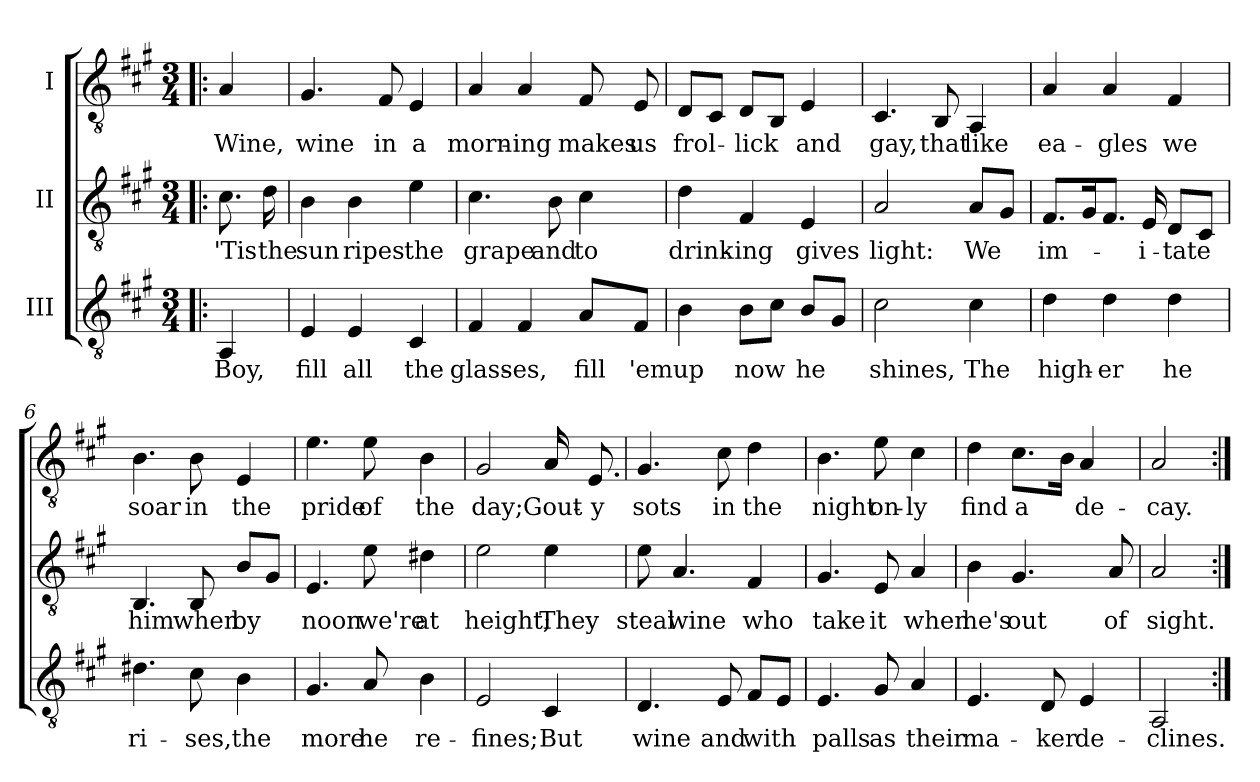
**kern	**text	**kern	**text	**kern	**text
*part3	*part3	*part2	*part2	*part1	*part1
*staff3	*staff3	*staff2	*staff2	*staff1	*staff1
*I"III	*	*I"II	*	*I"I	*
*clefGv2	*	*clefGv2	*	*clefGv2	*
*k[f#c#g#]	*	*k[f#c#g#]	*	*k[f#c#g#]	*
*M3/4	*	*M3/4	*	*M3/4	*
*MM80	*	*MM80	*	*MM80	*
=!|:	=!|:	=!|:	=!|:	=!|:	=!|:
!	!LO:LY:b	!	!LO:LY:b	!	!LO:LY:b
4AA/	Boy,	8.c#\	'Tis	4A/	Wine,
!	!	!	!LO:LY:b	!	!
.	.	16d\	the	.	.
=1	=1	=1	=1	=1	=1
!	!LO:LY:b	!	!LO:LY:b	!	!LO:LY:b
4E/	fill	4B\	sun	4.G#/	wine
!	!LO:LY:b	!	!LO:LY:b	!	!
4E/	all	4B\	ripes	.	.
!	!	!	!	!	!LO:LY:b
.	.	.	.	8F#/	in
!	!LO:LY:b	!	!LO:LY:b	!	!LO:LY:b
4C#/	the	4e\	the	4E/	a
=2	=2	=2	=2	=2	=2
!	!LO:LY:b	!	!LO:LY:b	!	!LO:LY:b
4F#/	glass-	4.c#\	grape	4A/	morn-
!	!LO:LY:b	!	!	!	!LO:LY:b
4F#/	-es,	.	.	4A/	-ing
!	!	!	!LO:LY:b	!	!
.	.	8B\	and	.	.
!	!LO:LY:b	!	!LO:LY:b	!	!LO:LY:b
8A/L	fill	4c#\	to	8F#/	makes
!	!LO:LY:b	!	!	!	!LO:LY:b
8F#/J	'em	.	.	8E/	us
=3	=3	=3	=3	=3	=3
!	!LO:LY:b	!	!LO:LY:b	!	!LO:LY:b
4B\	up	4d\	drink-	8D/L	frol-
.	.	.	.	8C#/J	.
!	!LO:LY:b	!	!LO:LY:b	!	!LO:LY:b
8B\L	now	4F#/	-ing	8D/L	-lick
8c#\J	.	.	.	8BB/J	.
!	!LO:LY:b	!	!LO:LY:b	!	!LO:LY:b
8B/L	he	4E/	gives	4E/	and
8G#/J	.	.	.	.	.
=4	=4	=4	=4	=4	=4
!	!LO:LY:b	!	!LO:LY:b	!	!LO:LY:b
2c#\	shines,	2A/	light:	4.C#/	gay,
!	!	!	!	!	!LO:LY:b
.	.	.	.	8BB/	that
!	!LO:LY:b	!	!LO:LY:b	!	!LO:LY:b
4c#\	The	8A/L	We	4AA/	like
.	.	8G#/J	.	.	.
!!LO:LB:g=z
=5	=5	=5	=5	=5	=5
!	!LO:LY:b	!	!LO:LY:b	!	!LO:LY:b
4d\	high-	8.F#/L	im-	4A/	ea-
.	.	16G#/K	.	.	.
!	!LO:LY:b	!	!	!	!LO:LY:b
4d\	-er	8.F#/J	.	4A/	-gles
!	!	!	!LO:LY:b	!	!
.	.	16E/	-i-	.	.
!	!LO:LY:b	!	!LO:LY:b	!	!LO:LY:b
4d\	he	8D/L	-tate	4F#/	we
.	.	8C#/J	.	.	.
=6	=6	=6	=6	=6	=6
!	!LO:LY:b	!	!LO:LY:b	!	!LO:LY:b
4.d#X\	ri-	4.BB/	him	4.B\	soar
!	!LO:LY:b	!	!LO:LY:b	!	!LO:LY:b
8c#\	-ses,	8BB/	when	8B\	in
!	!LO:LY:b	!	!LO:LY:b	!	!LO:LY:b
4B\	the	8B/L	by	4E/	the
.	.	8G#/J	.	.	.
=7	=7	=7	=7	=7	=7
!	!LO:LY:b	!	!LO:LY:b	!	!LO:LY:b
4.G#/	more	4.E/	noon	4.e\	pride
!	!LO:LY:b	!	!LO:LY:b	!	!LO:LY:b
8A/	he	8e\	we're	8e\	of
!	!LO:LY:b	!	!LO:LY:b	!	!LO:LY:b
4B\	re-	4d#X\	at	4B\	the
=8	=8	=8	=8	=8	=8
!	!LO:LY:b	!	!LO:LY:b	!	!LO:LY:b
2E/	-fines;	2e\	height;	2G#/	day;
!	!LO:LY:b	!	!LO:LY:b	!	!LO:LY:b
4C#/	But	4e\	They	16A/	Gout-
!	!	!	!	!	!LO:LY:b
.	.	.	.	8.E/	-y
=9	=9	=9	=9	=9	=9
!	!LO:LY:b	!	!LO:LY:b	!	!LO:LY:b
4.D/	wine	8e\	steal	4.G#/	sots
!	!	!	!LO:LY:b	!	!
.	.	4.A/	wine	.	.
!	!LO:LY:b	!	!	!	!LO:LY:b
8E/	and	.	.	8c#\	in
!	!LO:LY:b	!	!LO:LY:b	!	!LO:LY:b
8F#/L	with	4F#/	who	4d\	the
8E/J	.	.	.	.	.
!!LO:LB:g=z
=10	=10	=10	=10	=10	=10
!	!LO:LY:b	!	!LO:LY:b	!	!LO:LY:b
4.E/	palls	4.G#/	take	4.B\	night
!	!LO:LY:b	!	!LO:LY:b	!	!LO:LY:b
8G#/	as	8E/	it	8e\	on-
!	!LO:LY:b	!	!LO:LY:b	!	!LO:LY:b
4A/	their	4A/	when	4c#\	-ly
=11	=11	=11	=11	=11	=11
!	!LO:LY:b	!	!LO:LY:b	!	!LO:LY:b
4.E/	ma-	4B\	he's	4d\	find
!	!	!	!LO:LY:b	!	!LO:LY:b
.	.	4.G#/	out	8.c#\L	a
!	!LO:LY:b	!	!	!	!
8D/	-ker	.	.	.	.
.	.	.	.	16B\Jk	.
!	!LO:LY:b	!	!	!	!LO:LY:b
4E/	de-	.	.	4A/	de-
!	!	!	!LO:LY:b	!	!
.	.	8A/	of	.	.
=12	=12	=12	=12	=12	=12
!	!LO:LY:b	!	!LO:LY:b	!	!LO:LY:b
2AA/	-clines.	2A/	sight.	2A/	-cay.
=:|!	=:|!	=:|!	=:|!	=:|!	=:|!
*-	*-	*-	*-	*-	*-
